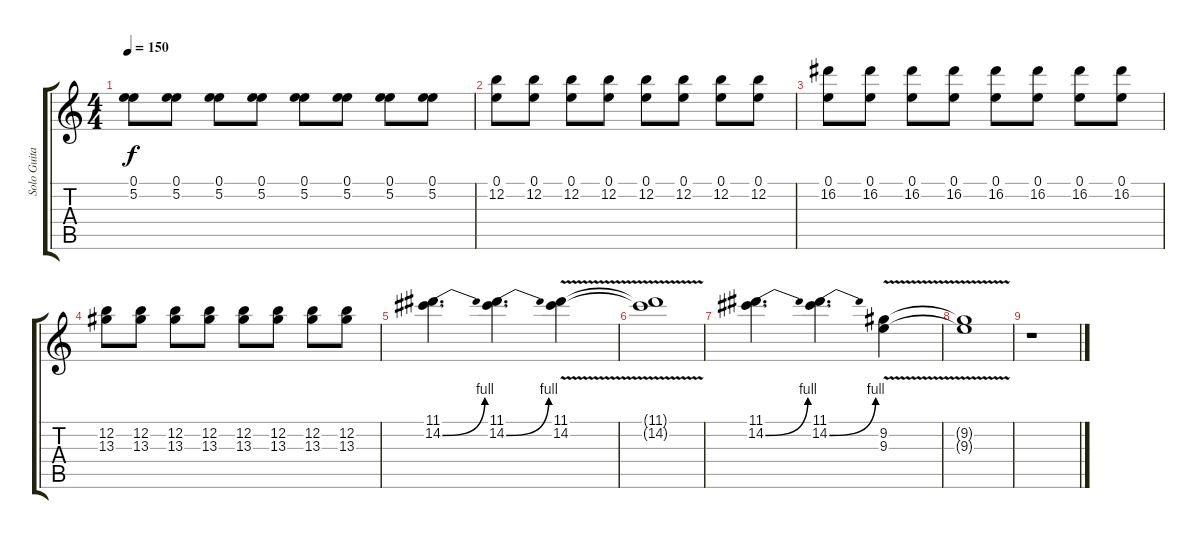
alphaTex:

\track ("Solo Guitar" "Solo Guita") {instrument overdrivenguitar}
\staff {score tabs}
\tuning (E4 B3 G3 D3 A2 E2) {hide}
\ts (4 4)
\tempo 150
\clef g2
\ks c
(0.1 5.2).8{dy f} (0.1 5.2).8 (0.1 5.2).8 (0.1 5.2).8 (0.1 5.2).8 (0.1 5.2).8 (0.1 5.2).8 (0.1 5.2).8 |
(0.1 12.2).8 (0.1 12.2).8 (0.1 12.2).8 (0.1 12.2).8 (0.1 12.2).8 (0.1 12.2).8 (0.1 12.2).8 (0.1 12.2).8 |
(0.1 16.2).8 (0.1 16.2).8 (0.1 16.2).8 (0.1 16.2).8 (0.1 16.2).8 (0.1 16.2).8 (0.1 16.2).8 (0.1 16.2).8 |
(12.2 13.3).8 (12.2 13.3).8 (12.2 13.3).8 (12.2 13.3).8 (12.2 13.3).8 (12.2 13.3).8 (12.2 13.3).8 (12.2 13.3).8 |
(11.1 14.2{be (bend 0 0 60 4)}).4{d} (11.1 14.2{be (bend 0 0 60 4)}).4{d} (11.1{v} 14.2{v}).4 |
(11.1{t} 14.2{t}).1 |
(11.1 14.2{be (bend 0 0 60 4)}).4{d} (11.1 14.2{be (bend 0 0 60 4)}).4{d} (9.2{v} 9.3{v}).4 |
(9.2{t} 9.3{t}).1 |
r.1
